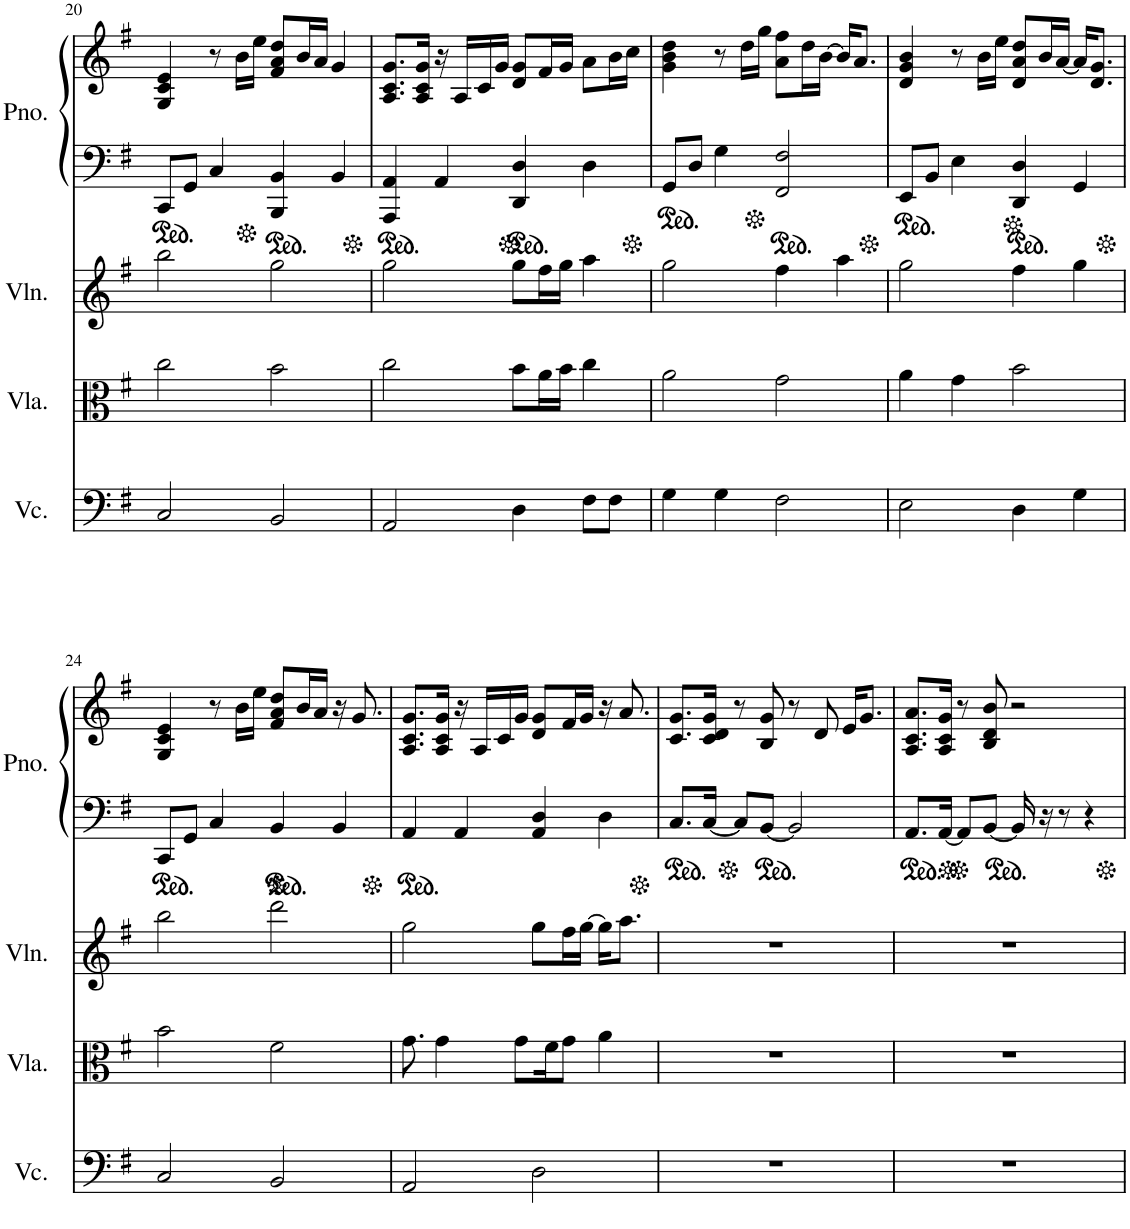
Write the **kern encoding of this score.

**kern	**kern	**kern	**kern	**kern
*part4	*part3	*part2	*part1	*part1
*staff5	*staff4	*staff3	*staff2	*staff1
*I"Cello	*I"Viola	*I"Violin	*I"Piano	*
*	*I'Vla.	*I'Vln.	*I'Pno.	*
!!LO:PB:g=z
*clefF4	*clefC3	*clefG2	*clefF4	*clefG2
*k[f#]	*k[f#]	*k[f#]	*k[f#]	*k[f#]
*M4/4	*M4/4	*M4/4	*M4/4	*M4/4
=20	=20	=20	=20	=20
2C/	2cc\	2bb\	8CC/L	4G/ 4c/ 4e/
.	.	.	8GG/J	.
.	.	.	4C/	8r
.	.	.	.	16b\LL
.	.	.	.	16ee\JJ
2BB/	2b\	2gg\	4BBB/ 4BB/	8f#/ 8a/ 8dd/L
.	.	.	.	16b/L
.	.	.	.	16a/JJ
.	.	.	4BB/	4g/
=21	=21	=21	=21	=21
2AA/	2cc\	2gg\	4AAA/ 4AA/	8.A/ 8.c/ 8.g/L
.	.	.	.	16A/ 16c/ 16g/Jk
.	.	.	4AA/	16r
.	.	.	.	16A/LL
.	.	.	.	16c/
.	.	.	.	16g/JJ
4D\	8b\L	8gg\L	4DD/ 4D/	8d/ 8g/L
.	16a\L	16ff#\L	.	16f#/L
.	16b\JJ	16gg\JJ	.	16g/JJ
8F#\L	4cc\	4aa\	4D\	8a\L
8F#\J	.	.	.	16b\L
.	.	.	.	16cc\JJ
=22	=22	=22	=22	=22
4G\	2a\	2gg\	8GG/L	4g\ 4b\ 4dd\
.	.	.	8D/J	.
4G\	.	.	4G\	8r
.	.	.	.	16dd\LL
.	.	.	.	16gg\JJ
2F#\	2g\	4ff#\	2FF#/ 2F#/	8a\ 8ff#\L
.	.	.	.	16dd\L
.	.	.	.	[16b\JJ
.	.	4aa\	.	16b/KL]
.	.	.	.	8.a/J
=23	=23	=23	=23	=23
2E\	4a\	2gg\	8EE/L	4d/ 4g/ 4b/
.	.	.	8BB/J	.
.	4g\	.	4E\	8r
.	.	.	.	16b\LL
.	.	.	.	16ee\JJ
4D\	2b\	4ff#\	4DD/ 4D/	8d/ 8a/ 8dd/L
.	.	.	.	16b/L
.	.	.	.	[16a/JJ
4G\	.	4gg\	4GG/	16a/KL]
.	.	.	.	8.d/ 8.g/J
!!LO:LB:g=z
=24	=24	=24	=24	=24
2C/	2b\	2bb\	8CC/L	4G/ 4c/ 4e/
.	.	.	8GG/J	.
.	.	.	4C/	8r
.	.	.	.	16b\LL
.	.	.	.	16ee\JJ
2BB/	2f#\	2ddd\	4BB/	8f#/ 8a/ 8dd/L
.	.	.	.	16b/L
.	.	.	.	16a/JJ
.	.	.	4BB/	16r
.	.	.	.	8.g/
=25	=25	=25	=25	=25
2AA/	8.g\	2gg\	4AA/	8.A/ 8.c/ 8.g/L
.	4g\	.	.	16A/ 16c/ 16g/Jk
.	.	.	4AA/	16r
.	.	.	.	16A/LL
.	.	.	.	16c/
.	8g\L	.	.	16g/JJ
2D\	.	8gg\L	4AA/ 4D/	8d/ 8g/L
.	16f#\K	.	.	.
.	8g\J	16ff#\L	.	16f#/L
.	.	[16gg\JJ	.	16g/JJ
.	4a\	16gg\KL]	4D\	16r
.	.	8.aa\J	.	8.a/
=26	=26	=26	=26	=26
1r	1r	1r	8.C/L	8.c/ 8.g/L
.	.	.	[16C/Jk	16c/ 16d/ 16g/Jk
.	.	.	8C/L]	8r
.	.	.	[8BB/J	8B/ 8g/
.	.	.	2BB/]	8r
.	.	.	.	8d/
.	.	.	.	16e/KL
.	.	.	.	8.g/J
=27	=27	=27	=27	=27
1r	1r	1r	8.AA/L	8.A/ 8.c/ 8.a/L
.	.	.	[16AA/Jk	16A/ 16c/ 16g/Jk
.	.	.	8AA/L]	8r
.	.	.	[8BB/J	8B/ 8d/ 8b/
.	.	.	16BB/]	2r
.	.	.	16r	.
.	.	.	8r	.
.	.	.	4r	.
=	=	=	=	=
*-	*-	*-	*-	*-
